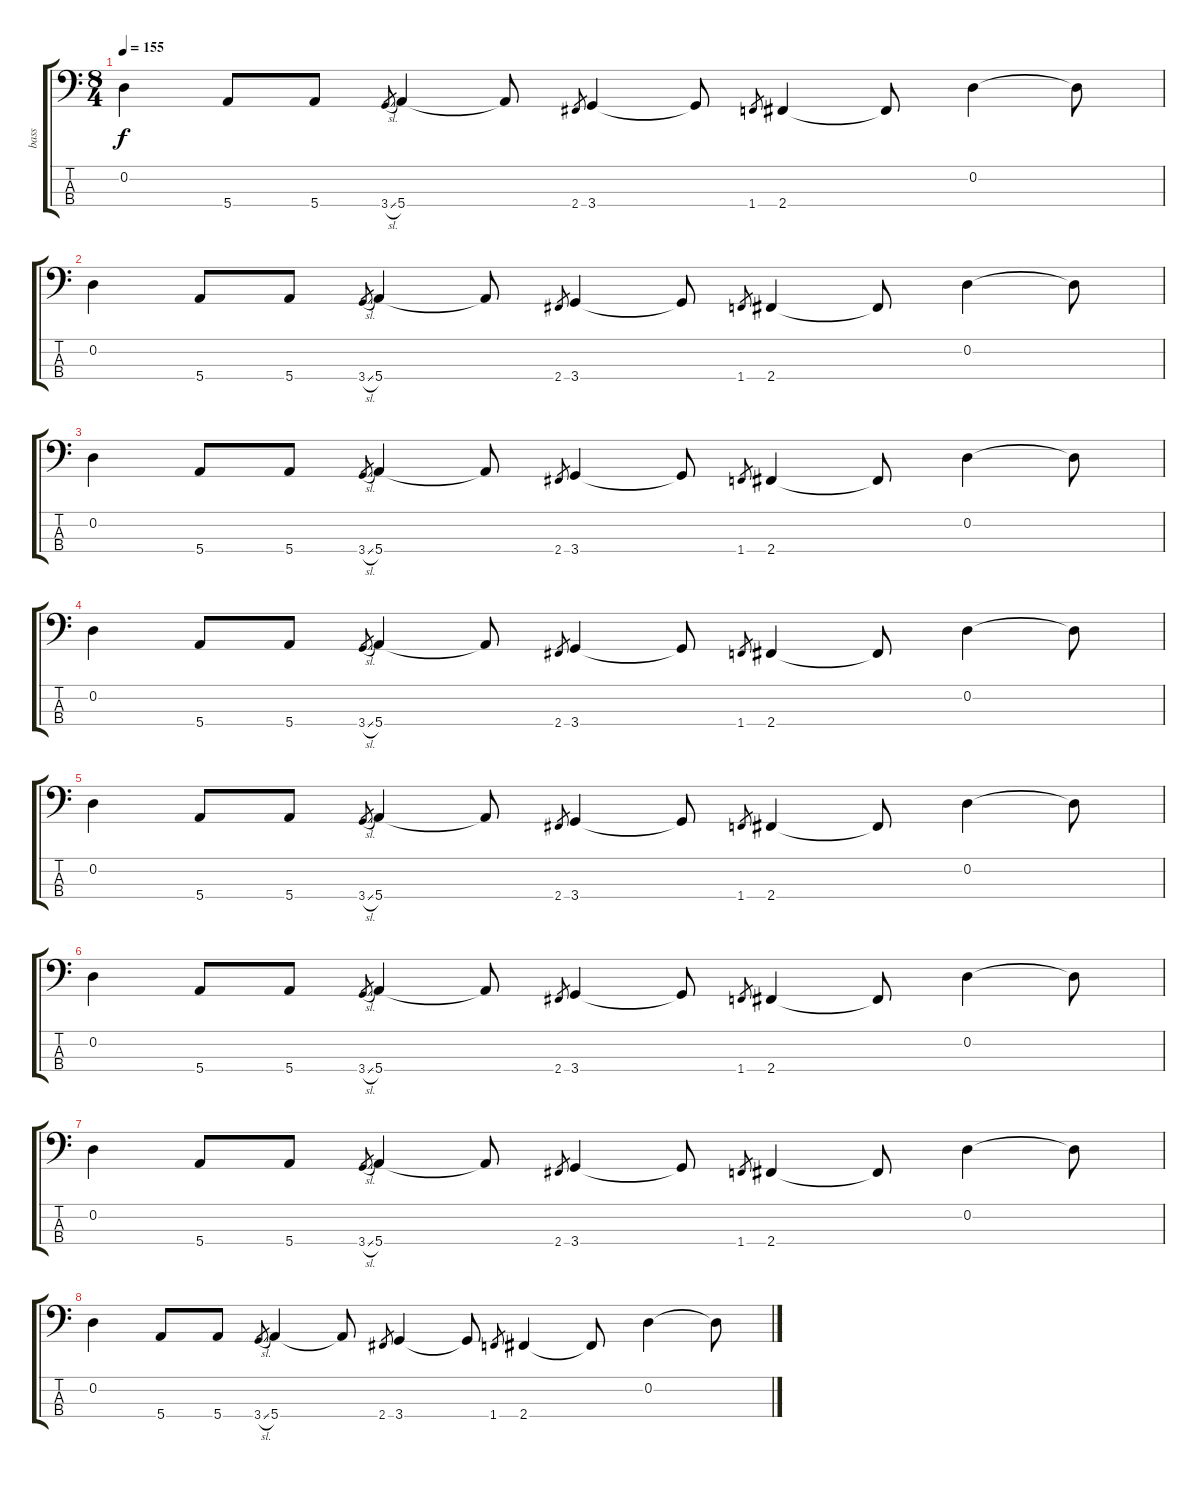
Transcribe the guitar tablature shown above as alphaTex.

\track ("bass" "bass") {instrument fretlessbass}
\staff {score tabs}
\tuning (G2 D2 A1 E1) {hide}
\ts (8 4)
\tempo 155
\clef f4
\ks c
0.2.4{dy f} 5.4.8 5.4.8 3.4{sl}.8{gr} 5.4.4 5.4{t}.8 2.4.8{gr} 3.4.4 3.4{t}.8 1.4.8{gr} 2.4.4 2.4{t}.8 0.2.4 0.2{t}.8 |
0.2.4 5.4.8 5.4.8 3.4{sl}.8{gr} 5.4.4 5.4{t}.8 2.4.8{gr} 3.4.4 3.4{t}.8 1.4.8{gr} 2.4.4 2.4{t}.8 0.2.4 0.2{t}.8 |
0.2.4 5.4.8 5.4.8 3.4{sl}.8{gr} 5.4.4 5.4{t}.8 2.4.8{gr} 3.4.4 3.4{t}.8 1.4.8{gr} 2.4.4 2.4{t}.8 0.2.4 0.2{t}.8 |
0.2.4 5.4.8 5.4.8 3.4{sl}.8{gr} 5.4.4 5.4{t}.8 2.4.8{gr} 3.4.4 3.4{t}.8 1.4.8{gr} 2.4.4 2.4{t}.8 0.2.4 0.2{t}.8 |
0.2.4 5.4.8 5.4.8 3.4{sl}.8{gr} 5.4.4 5.4{t}.8 2.4.8{gr} 3.4.4 3.4{t}.8 1.4.8{gr} 2.4.4 2.4{t}.8 0.2.4 0.2{t}.8 |
0.2.4 5.4.8 5.4.8 3.4{sl}.8{gr} 5.4.4 5.4{t}.8 2.4.8{gr} 3.4.4 3.4{t}.8 1.4.8{gr} 2.4.4 2.4{t}.8 0.2.4 0.2{t}.8 |
0.2.4 5.4.8 5.4.8 3.4{sl}.8{gr} 5.4.4 5.4{t}.8 2.4.8{gr} 3.4.4 3.4{t}.8 1.4.8{gr} 2.4.4 2.4{t}.8 0.2.4 0.2{t}.8 |
0.2.4 5.4.8 5.4.8 3.4{sl}.8{gr} 5.4.4 5.4{t}.8 2.4.8{gr} 3.4.4 3.4{t}.8 1.4.8{gr} 2.4.4 2.4{t}.8 0.2.4 0.2{t}.8
